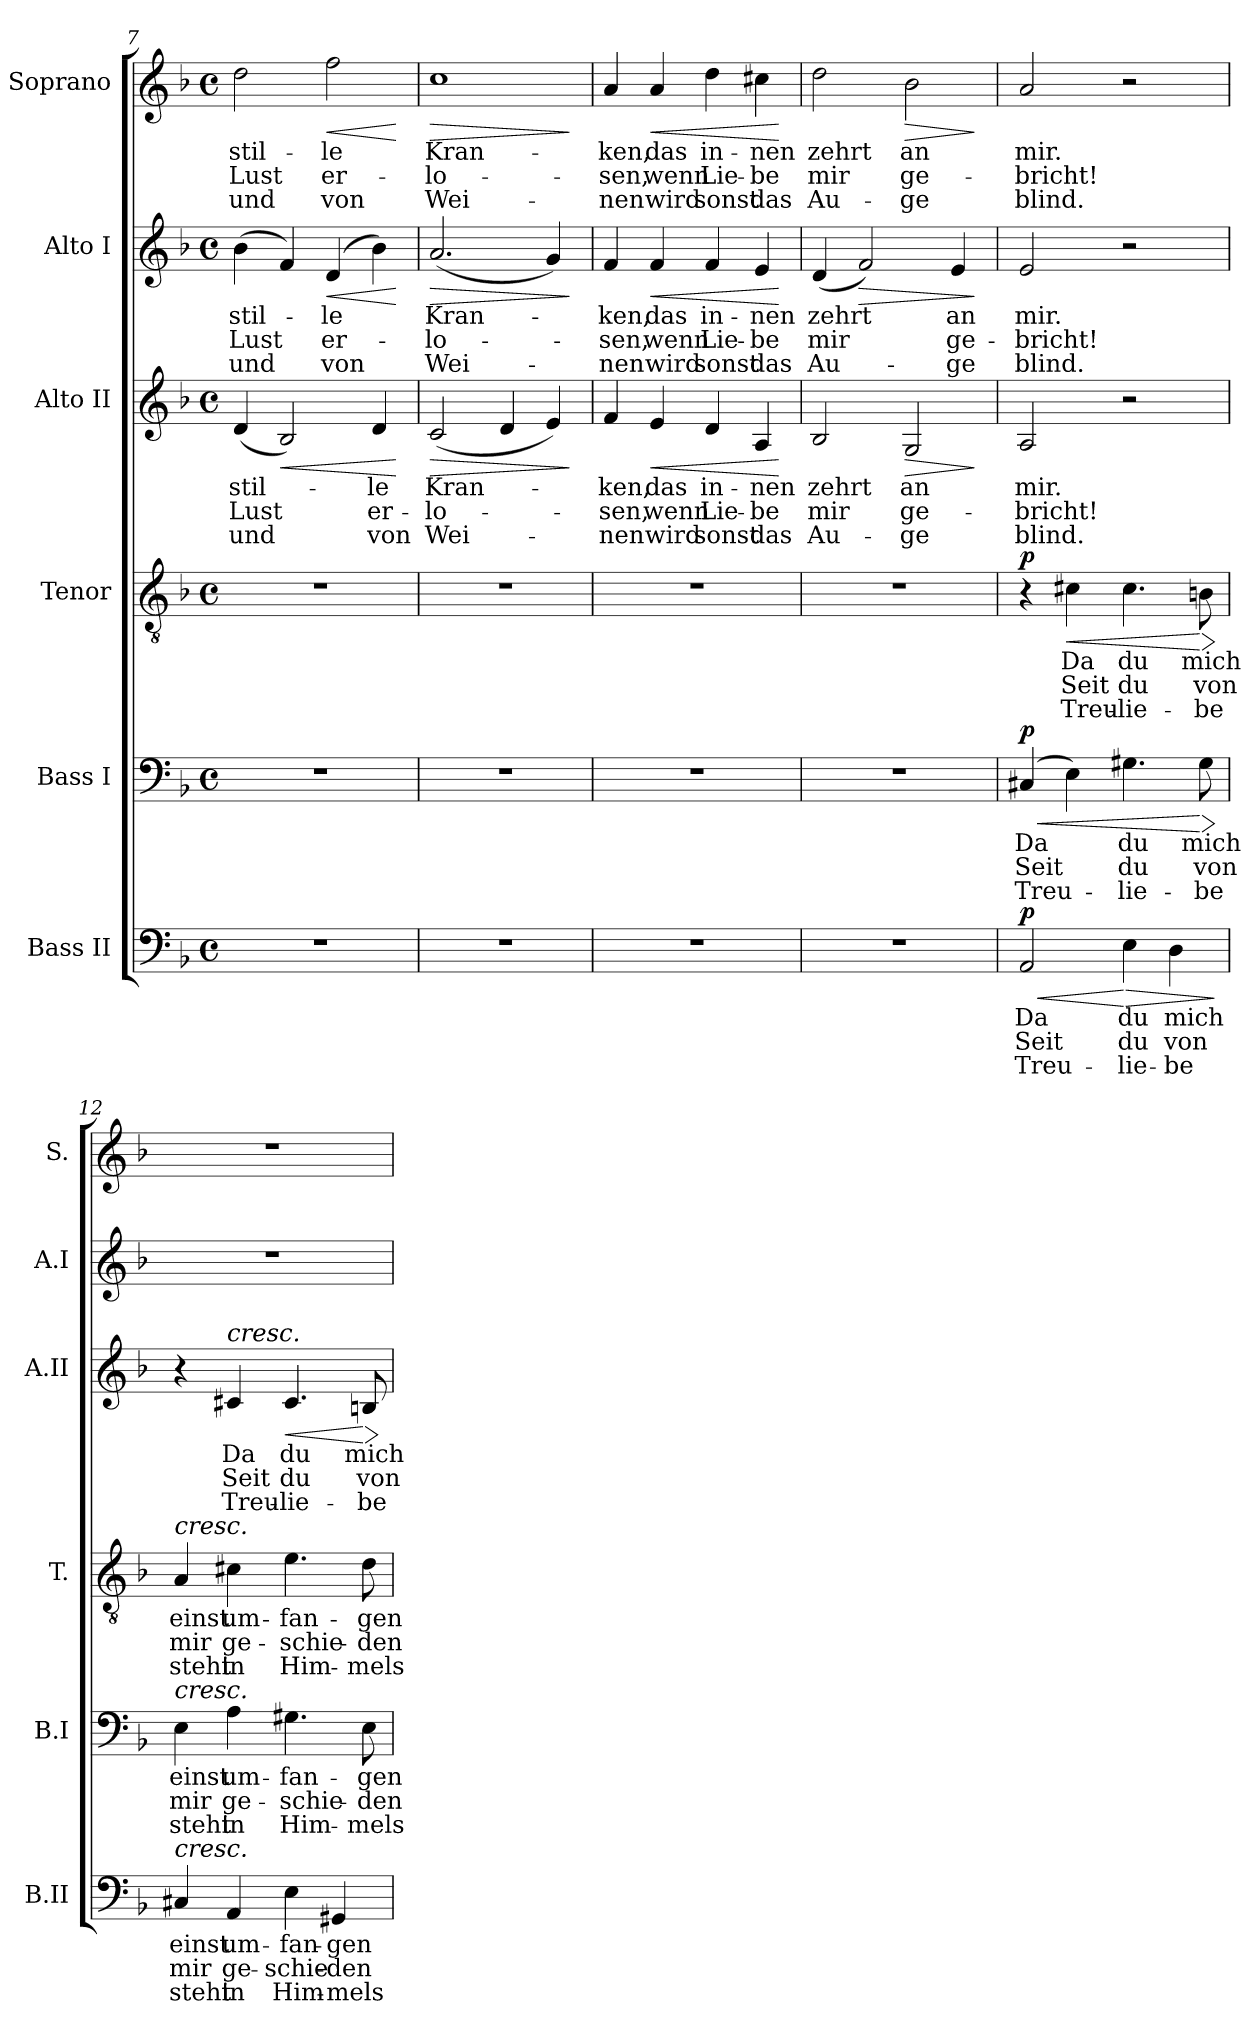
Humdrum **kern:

**kern	**text	**text	**text	**dynam	**kern	**text	**text	**text	**dynam	**kern	**text	**text	**text	**dynam	**kern	**text	**text	**text	**dynam	**kern	**text	**text	**text	**dynam	**kern	**text	**text	**text	**dynam
*part6	*part6	*part6	*part6	*part6	*part5	*part5	*part5	*part5	*part5	*part4	*part4	*part4	*part4	*part4	*part3	*part3	*part3	*part3	*part3	*part2	*part2	*part2	*part2	*part2	*part1	*part1	*part1	*part1	*part1
*staff6	*staff6	*staff6	*staff6	*staff6	*staff5	*staff5	*staff5	*staff5	*staff5	*staff4	*staff4	*staff4	*staff4	*staff4	*staff3	*staff3	*staff3	*staff3	*staff3	*staff2	*staff2	*staff2	*staff2	*staff2	*staff1	*staff1	*staff1	*staff1	*staff1
*I"Bass II	*	*	*	*	*I"Bass I	*	*	*	*	*I"Tenor	*	*	*	*	*I"Alto II	*	*	*	*	*I"Alto I	*	*	*	*	*I"Soprano	*	*	*	*
*I'B.II	*	*	*	*	*I'B.I	*	*	*	*	*I'T.	*	*	*	*	*I'A.II	*	*	*	*	*I'A.I	*	*	*	*	*I'S.	*	*	*	*
!!LO:LB:g=z
*clefF4	*	*	*	*	*clefF4	*	*	*	*	*clefGv2	*	*	*	*	*clefG2	*	*	*	*	*clefG2	*	*	*	*	*clefG2	*	*	*	*
*k[b-]	*	*	*	*	*k[b-]	*	*	*	*	*k[b-]	*	*	*	*	*k[b-]	*	*	*	*	*k[b-]	*	*	*	*	*k[b-]	*	*	*	*
*F:	*	*	*	*	*F:	*	*	*	*	*F:	*	*	*	*	*F:	*	*	*	*	*F:	*	*	*	*	*F:	*	*	*	*
*M4/4	*	*	*	*	*M4/4	*	*	*	*	*M4/4	*	*	*	*	*M4/4	*	*	*	*	*M4/4	*	*	*	*	*M4/4	*	*	*	*
*met(c)	*	*	*	*	*met(c)	*	*	*	*	*met(c)	*	*	*	*	*met(c)	*	*	*	*	*met(c)	*	*	*	*	*met(c)	*	*	*	*
=7	=7	=7	=7	=7	=7	=7	=7	=7	=7	=7	=7	=7	=7	=7	=7	=7	=7	=7	=7	=7	=7	=7	=7	=7	=7	=7	=7	=7	=7
!	!	!	!	!	!	!	!	!	!	!	!	!	!	!	!	!LO:LY:b	!LO:LY:b	!LO:LY:b	!	!	!LO:LY:b	!LO:LY:b	!LO:LY:b	!	!	!LO:LY:b	!LO:LY:b	!LO:LY:b	!
1r	.	.	.	.	1r	.	.	.	.	1r	.	.	.	.	(<4d/	stil-	Lust	und	.	(>4b-\	stil-	Lust	und	.	2dd\	stil-	Lust	und	.
!	!	!	!	!	!	!	!	!	!	!	!	!	!	!	!	!	!	!	!LO:HP:b	!	!	!	!	!	!	!	!	!	!
.	.	.	.	.	.	.	.	.	.	.	.	.	.	.	2B-/)	.	.	.	<	4f/)	.	.	.	.	.	.	.	.	.
!	!	!	!	!	!	!	!	!	!	!	!	!	!	!	!	!	!	!	!	!	!LO:LY:b	!LO:LY:b	!LO:LY:b	!LO:HP:b	!	!LO:LY:b	!LO:LY:b	!LO:LY:b	!LO:HP:b
.	.	.	.	.	.	.	.	.	.	.	.	.	.	.	.	.	.	.	.	(>4d/	-le	er-	von	<	2ff\	-le	er-	von	<
!	!	!	!	!	!	!	!	!	!	!	!	!	!	!	!	!LO:LY:b	!LO:LY:b	!LO:LY:b	!	!	!	!	!	!	!	!	!	!	!
.	.	.	.	.	.	.	.	.	.	.	.	.	.	.	4d/	-le	er-	von	.	4b-\)	.	.	.	.	.	.	.	.	.
.	.	.	.	.	.	.	.	.	.	.	.	.	.	.	.	.	.	.	[	.	.	.	.	[	.	.	.	.	[
=8	=8	=8	=8	=8	=8	=8	=8	=8	=8	=8	=8	=8	=8	=8	=8	=8	=8	=8	=8	=8	=8	=8	=8	=8	=8	=8	=8	=8	=8
!	!	!	!	!	!	!	!	!	!	!	!	!	!	!	!	!LO:LY:b	!LO:LY:b	!LO:LY:b	!LO:HP:b	!	!LO:LY:b	!LO:LY:b	!LO:LY:b	!LO:HP:b	!	!LO:LY:b	!LO:LY:b	!LO:LY:b	!LO:HP:b
1r	.	.	.	.	1r	.	.	.	.	1r	.	.	.	.	(<2c/	Kran-	-lo-	Wei-	>	(<2.a/	Kran-	-lo-	Wei-	>	1cc	Kran-	-lo-	Wei-	>
.	.	.	.	.	.	.	.	.	.	.	.	.	.	.	4d/	.	.	.	.	.	.	.	.	.	.	.	.	.	.
.	.	.	.	.	.	.	.	.	.	.	.	.	.	.	4e/)	.	.	.	.	4g/)	.	.	.	.	.	.	.	.	.
.	.	.	.	.	.	.	.	.	.	.	.	.	.	.	.	.	.	.	]	.	.	.	.	]	.	.	.	.	]
=9	=9	=9	=9	=9	=9	=9	=9	=9	=9	=9	=9	=9	=9	=9	=9	=9	=9	=9	=9	=9	=9	=9	=9	=9	=9	=9	=9	=9	=9
!	!	!	!	!	!	!	!	!	!	!	!	!	!	!	!	!LO:LY:b	!LO:LY:b	!LO:LY:b	!	!	!LO:LY:b	!LO:LY:b	!LO:LY:b	!	!	!LO:LY:b	!LO:LY:b	!LO:LY:b	!
1r	.	.	.	.	1r	.	.	.	.	1r	.	.	.	.	4f/	-ken,	-sen,	-nen	.	4f/	-ken,	-sen,	-nen	.	4a/	-ken,	-sen,	-nen	.
!	!	!	!	!	!	!	!	!	!	!	!	!	!	!	!	!LO:LY:b	!LO:LY:b	!LO:LY:b	!LO:HP:b	!	!LO:LY:b	!LO:LY:b	!LO:LY:b	!LO:HP:b	!	!LO:LY:b	!LO:LY:b	!LO:LY:b	!LO:HP:b
.	.	.	.	.	.	.	.	.	.	.	.	.	.	.	4e/	das	wenn	wird	<	4f/	das	wenn	wird	<	4a/	das	wenn	wird	<
!	!	!	!	!	!	!	!	!	!	!	!	!	!	!	!	!LO:LY:b	!LO:LY:b	!LO:LY:b	!	!	!LO:LY:b	!LO:LY:b	!LO:LY:b	!	!	!LO:LY:b	!LO:LY:b	!LO:LY:b	!
.	.	.	.	.	.	.	.	.	.	.	.	.	.	.	4d/	in-	Lie-	sonst	.	4f/	in-	Lie-	sonst	.	4dd\	in-	Lie-	sonst	.
!	!	!	!	!	!	!	!	!	!	!	!	!	!	!	!	!LO:LY:b	!LO:LY:b	!LO:LY:b	!	!	!LO:LY:b	!LO:LY:b	!LO:LY:b	!	!	!LO:LY:b	!LO:LY:b	!LO:LY:b	!
.	.	.	.	.	.	.	.	.	.	.	.	.	.	.	4A/	-nen	-be	das	.	4e/	-nen	-be	das	.	4cc#X\	-nen	-be	das	.
.	.	.	.	.	.	.	.	.	.	.	.	.	.	.	.	.	.	.	[	.	.	.	.	[	.	.	.	.	[
=10	=10	=10	=10	=10	=10	=10	=10	=10	=10	=10	=10	=10	=10	=10	=10	=10	=10	=10	=10	=10	=10	=10	=10	=10	=10	=10	=10	=10	=10
!	!	!	!	!	!	!	!	!	!	!	!	!	!	!	!	!LO:LY:b	!LO:LY:b	!LO:LY:b	!	!	!LO:LY:b	!LO:LY:b	!LO:LY:b	!	!	!LO:LY:b	!LO:LY:b	!LO:LY:b	!
1r	.	.	.	.	1r	.	.	.	.	1r	.	.	.	.	2B-/	zehrt	mir	Au-	.	(<4d/	zehrt	mir	Au-	.	2dd\	zehrt	mir	Au-	.
!	!	!	!	!	!	!	!	!	!	!	!	!	!	!	!	!	!	!	!	!	!	!	!	!LO:HP:b	!	!	!	!	!
.	.	.	.	.	.	.	.	.	.	.	.	.	.	.	.	.	.	.	.	2f/)	.	.	.	>	.	.	.	.	.
!	!	!	!	!	!	!	!	!	!	!	!	!	!	!	!	!LO:LY:b	!LO:LY:b	!LO:LY:b	!LO:HP:b	!	!	!	!	!	!	!LO:LY:b	!LO:LY:b	!LO:LY:b	!LO:HP:b
.	.	.	.	.	.	.	.	.	.	.	.	.	.	.	2G/	an	ge-	-ge	>	.	.	.	.	.	2b-\	an	ge-	-ge	>
!	!	!	!	!	!	!	!	!	!	!	!	!	!	!	!	!	!	!	!	!	!LO:LY:b	!LO:LY:b	!LO:LY:b	!	!	!	!	!	!
.	.	.	.	.	.	.	.	.	.	.	.	.	.	.	.	.	.	.	.	4e/	an	ge-	-ge	.	.	.	.	.	.
.	.	.	.	.	.	.	.	.	.	.	.	.	.	.	.	.	.	.	]	.	.	.	.	]	.	.	.	.	]
!!LO:PB:g=z
=11	=11	=11	=11	=11	=11	=11	=11	=11	=11	=11	=11	=11	=11	=11	=11	=11	=11	=11	=11	=11	=11	=11	=11	=11	=11	=11	=11	=11	=11
!	!LO:LY:b	!LO:LY:b	!LO:LY:b	!LO:HP:b	!	!LO:LY:b	!LO:LY:b	!LO:LY:b	!LO:HP:b	!	!	!	!	!	!	!LO:LY:b	!LO:LY:b	!LO:LY:b	!	!	!LO:LY:b	!LO:LY:b	!LO:LY:b	!	!	!LO:LY:b	!LO:LY:b	!LO:LY:b	!
!	!	!	!	!LO:DY:n=1:a	!	!	!	!	!LO:DY:n=1:a	!	!	!	!	!LO:DY:a	!	!	!	!	!	!	!	!	!	!	!	!	!	!	!
2AA/	Da	Seit	Treu-	< p	(>4C#X/	Da	Seit	Treu-	< p	4r	.	.	.	p	2A/	mir.	-bricht!	blind.	.	2e/	mir.	-bricht!	blind.	.	2a/	mir.	-bricht!	blind.	.
!	!	!	!	!	!	!	!	!	!	!	!LO:LY:b	!LO:LY:b	!LO:LY:b	!LO:HP:b	!	!	!	!	!	!	!	!	!	!	!	!	!	!	!
.	.	.	.	.	4E\)	.	.	.	.	4c#X\	Da	Seit	Treu-	<	.	.	.	.	.	.	.	.	.	.	.	.	.	.	.
!	!LO:LY:b	!LO:LY:b	!LO:LY:b	!LO:HP:n=1:b	!	!LO:LY:b	!LO:LY:b	!LO:LY:b	!	!	!LO:LY:b	!LO:LY:b	!LO:LY:b	!	!	!	!	!	!	!	!	!	!	!	!	!	!	!	!
4E\	du	du	-lie-	[ >	4.G#X\	du	du	-lie-	.	4.c#\	du	du	-lie-	.	2r	.	.	.	.	2r	.	.	.	.	2r	.	.	.	.
!	!LO:LY:b	!LO:LY:b	!LO:LY:b	!	!	!	!	!	!	!	!	!	!	!	!	!	!	!	!	!	!	!	!	!	!	!	!	!	!
4D\	mich	von	-be	.	.	.	.	.	.	.	.	.	.	.	.	.	.	.	.	.	.	.	.	.	.	.	.	.	.
!	!	!	!	!	!	!LO:LY:b	!LO:LY:b	!LO:LY:b	!LO:HP:n=1:b	!	!LO:LY:b	!LO:LY:b	!LO:LY:b	!LO:HP:n=1:b	!	!	!	!	!	!	!	!	!	!	!	!	!	!	!
.	.	.	.	.	8G#\	mich	von	-be	[ >	8Bn\	mich	von	-be	[ >	.	.	.	.	.	.	.	.	.	.	.	.	.	.	.
.	.	.	.	]	.	.	.	.	]	.	.	.	.	]	.	.	.	.	.	.	.	.	.	.	.	.	.	.	.
=12	=12	=12	=12	=12	=12	=12	=12	=12	=12	=12	=12	=12	=12	=12	=12	=12	=12	=12	=12	=12	=12	=12	=12	=12	=12	=12	=12	=12	=12
!	!	!	!	!	!	!	!	!	!	!LO:TX:a:i:t=cresc.	!	!	!	!	!	!	!	!	!	!	!	!	!	!	!	!	!	!	!
!	!	!	!	!	!LO:TX:a:i:t=cresc.	!	!	!	!	!	!	!	!	!	!	!	!	!	!	!	!	!	!	!	!	!	!	!	!
!LO:TX:a:i:t=cresc.	!	!	!	!	!	!	!	!	!	!	!	!	!	!	!	!	!	!	!	!	!	!	!	!	!	!	!	!	!
!	!LO:LY:b	!LO:LY:b	!LO:LY:b	!	!	!LO:LY:b	!LO:LY:b	!LO:LY:b	!	!	!LO:LY:b	!LO:LY:b	!LO:LY:b	!	!	!	!	!	!	!	!	!	!	!	!	!	!	!	!
4C#X/	einst	mir	steht	.	4E\	einst	mir	steht	.	4A/	einst	mir	steht	.	4r	.	.	.	.	1r	.	.	.	.	1r	.	.	.	.
!	!	!	!	!	!	!	!	!	!	!	!	!	!	!	!LO:TX:a:i:t=cresc.	!	!	!	!	!	!	!	!	!	!	!	!	!	!
!	!LO:LY:b	!LO:LY:b	!LO:LY:b	!	!	!LO:LY:b	!LO:LY:b	!LO:LY:b	!	!	!LO:LY:b	!LO:LY:b	!LO:LY:b	!	!	!LO:LY:b	!LO:LY:b	!LO:LY:b	!	!	!	!	!	!	!	!	!	!	!
4AA/	um-	ge-	in	.	4A\	um-	ge-	in	.	4c#X\	um-	ge-	in	.	4c#X/	Da	Seit	Treu-	.	.	.	.	.	.	.	.	.	.	.
!	!LO:LY:b	!LO:LY:b	!LO:LY:b	!	!	!LO:LY:b	!LO:LY:b	!LO:LY:b	!	!	!LO:LY:b	!LO:LY:b	!LO:LY:b	!	!	!LO:LY:b	!LO:LY:b	!LO:LY:b	!LO:HP:b	!	!	!	!	!	!	!	!	!	!
4E\	-fan-	-schie-	Him-	.	4.G#X\	-fan-	-schie-	Him-	.	4.e\	-fan-	-schie-	Him-	.	4.c#/	du	du	-lie-	<	.	.	.	.	.	.	.	.	.	.
!	!LO:LY:b	!LO:LY:b	!LO:LY:b	!	!	!	!	!	!	!	!	!	!	!	!	!	!	!	!	!	!	!	!	!	!	!	!	!	!
4GG#X/	-gen	-den	-mels-	.	.	.	.	.	.	.	.	.	.	.	.	.	.	.	.	.	.	.	.	.	.	.	.	.	.
!	!	!	!	!	!	!LO:LY:b	!LO:LY:b	!LO:LY:b	!	!	!LO:LY:b	!LO:LY:b	!LO:LY:b	!	!	!LO:LY:b	!LO:LY:b	!LO:LY:b	!LO:HP:n=1:b	!	!	!	!	!	!	!	!	!	!
.	.	.	.	.	8E\	-gen	-den	-mels-	.	8d\	-gen	-den	-mels-	.	8Bn/	mich	von	-be	[ >	.	.	.	.	.	.	.	.	.	.
.	.	.	.	.	.	.	.	.	.	.	.	.	.	.	.	.	.	.	]	.	.	.	.	.	.	.	.	.	.
=	=	=	=	=	=	=	=	=	=	=	=	=	=	=	=	=	=	=	=	=	=	=	=	=	=	=	=	=	=
*-	*-	*-	*-	*-	*-	*-	*-	*-	*-	*-	*-	*-	*-	*-	*-	*-	*-	*-	*-	*-	*-	*-	*-	*-	*-	*-	*-	*-	*-
